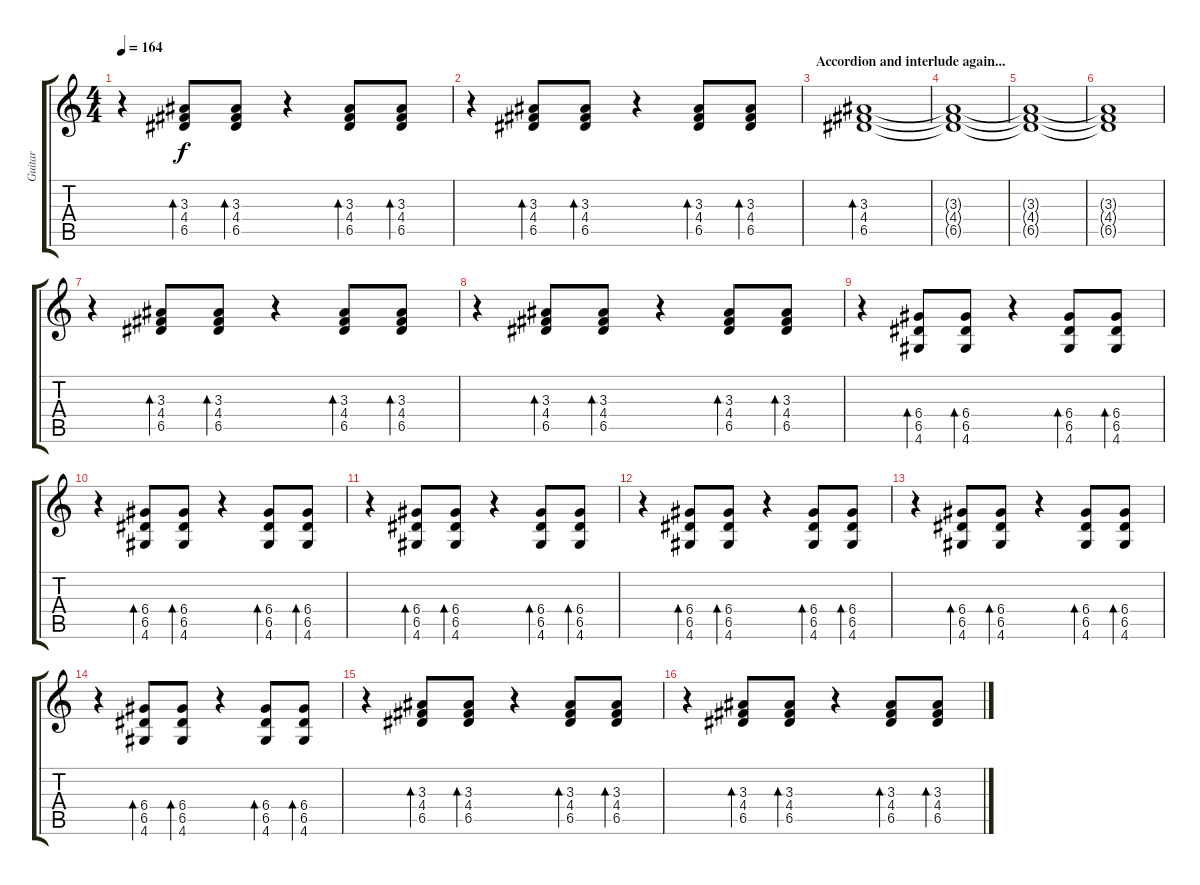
\track ("Guitar" "Guitar") {instrument electricguitarjazz}
\staff {score tabs}
\tuning (E4 B3 G3 D3 A2 E2) {hide}
\ts (4 4)
\tempo 164
\clef g2
\ks c
r.4{dy f} (3.3 4.4 6.5).8{bd 120} (3.3 4.4 6.5).8{bd 120} r.4 (3.3 4.4 6.5).8{bd 120} (3.3 4.4 6.5).8{bd 120} |
r.4 (3.3 4.4 6.5).8{bd 120} (3.3 4.4 6.5).8{bd 120} r.4 (3.3 4.4 6.5).8{bd 120} (3.3 4.4 6.5).8{bd 120} |
\section ("" "Accordion and interlude again...")
(3.3 4.4 6.5).1{bd 120} |
(3.3{t} 4.4{t} 6.5{t}).1 |
(3.3{t} 4.4{t} 6.5{t}).1 |
(3.3{t} 4.4{t} 6.5{t}).1 |
r.4 (3.3 4.4 6.5).8{bd 120} (3.3 4.4 6.5).8{bd 120} r.4 (3.3 4.4 6.5).8{bd 120} (3.3 4.4 6.5).8{bd 120} |
r.4 (3.3 4.4 6.5).8{bd 120} (3.3 4.4 6.5).8{bd 120} r.4 (3.3 4.4 6.5).8{bd 120} (3.3 4.4 6.5).8{bd 120} |
r.4 (6.4 6.5 4.6).8{bd 120} (6.4 6.5 4.6).8{bd 120} r.4 (6.4 6.5 4.6).8{bd 120} (6.4 6.5 4.6).8{bd 120} |
r.4 (6.4 6.5 4.6).8{bd 120} (6.4 6.5 4.6).8{bd 120} r.4 (6.4 6.5 4.6).8{bd 120} (6.4 6.5 4.6).8{bd 120} |
r.4 (6.4 6.5 4.6).8{bd 120} (6.4 6.5 4.6).8{bd 120} r.4 (6.4 6.5 4.6).8{bd 120} (6.4 6.5 4.6).8{bd 120} |
r.4 (6.4 6.5 4.6).8{bd 120} (6.4 6.5 4.6).8{bd 120} r.4 (6.4 6.5 4.6).8{bd 120} (6.4 6.5 4.6).8{bd 120} |
r.4 (6.4 6.5 4.6).8{bd 120} (6.4 6.5 4.6).8{bd 120} r.4 (6.4 6.5 4.6).8{bd 120} (6.4 6.5 4.6).8{bd 120} |
r.4 (6.4 6.5 4.6).8{bd 120} (6.4 6.5 4.6).8{bd 120} r.4 (6.4 6.5 4.6).8{bd 120} (6.4 6.5 4.6).8{bd 120} |
r.4 (3.3 4.4 6.5).8{bd 120} (3.3 4.4 6.5).8{bd 120} r.4 (3.3 4.4 6.5).8{bd 120} (3.3 4.4 6.5).8{bd 120} |
r.4 (3.3 4.4 6.5).8{bd 120} (3.3 4.4 6.5).8{bd 120} r.4 (3.3 4.4 6.5).8{bd 120} (3.3 4.4 6.5).8{bd 120}
